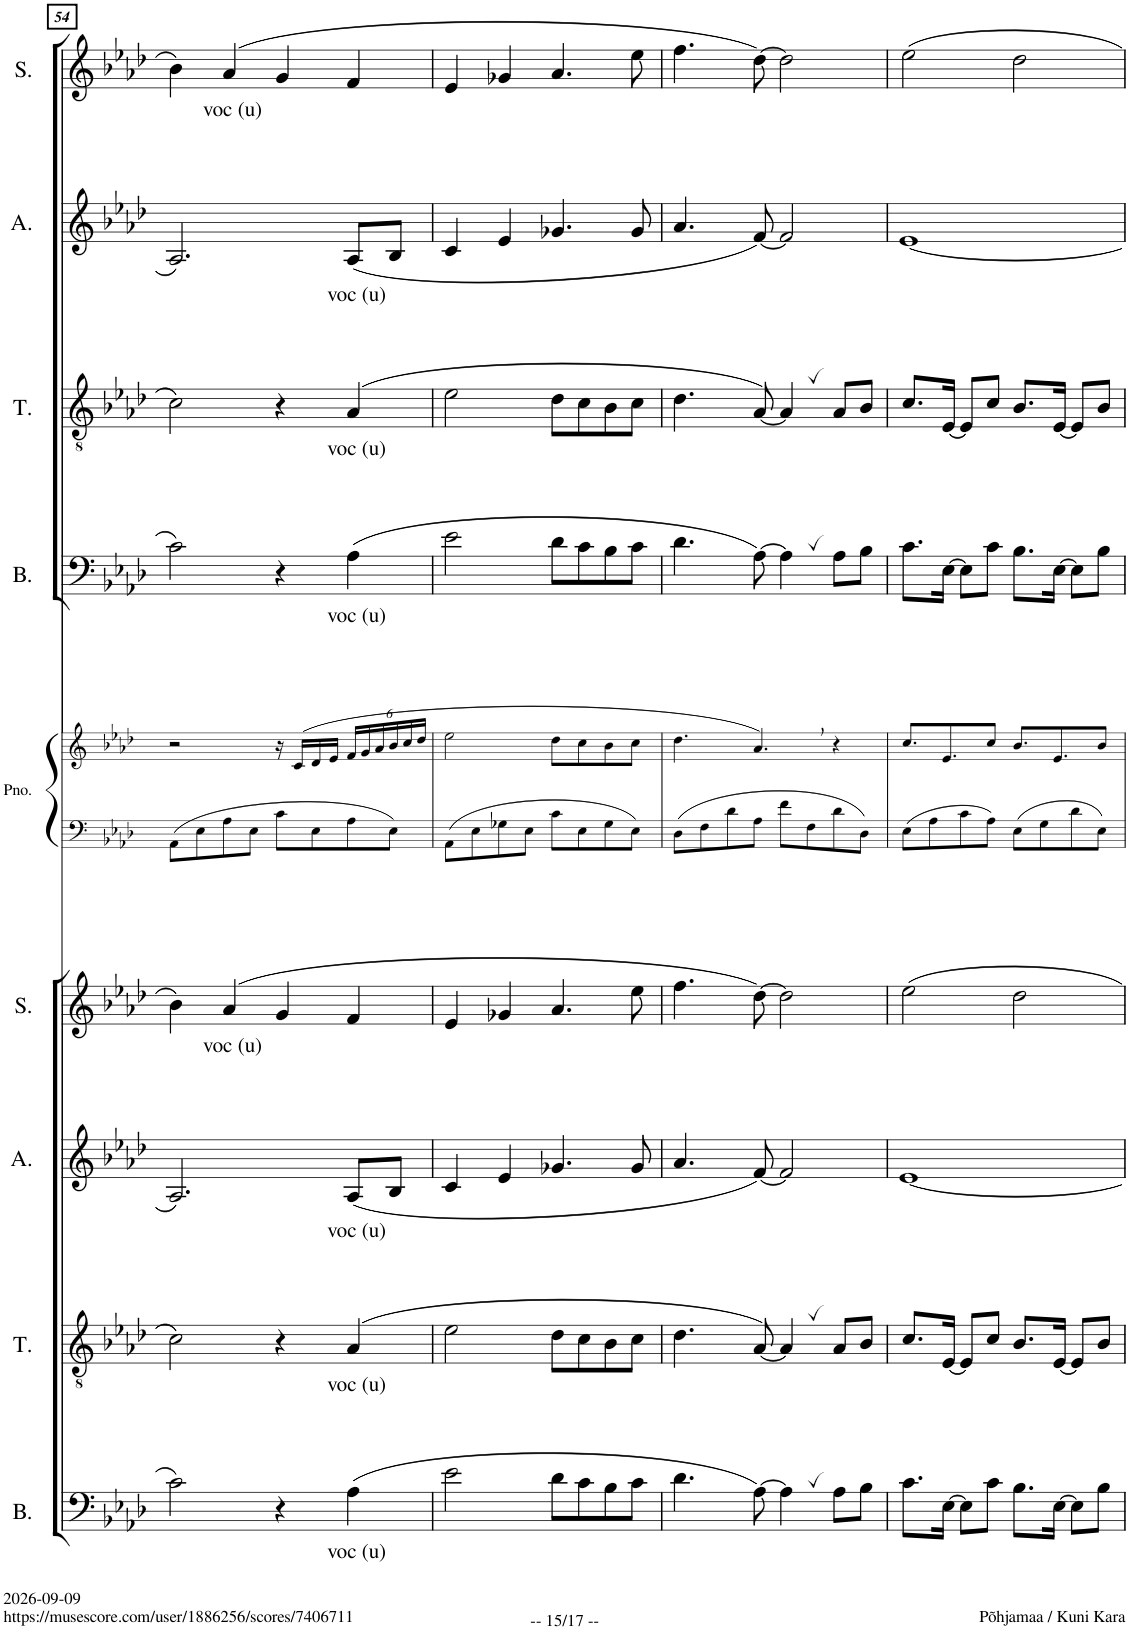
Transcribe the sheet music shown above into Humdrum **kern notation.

**kern	**text	**kern	**text	**kern	**text	**kern	**text	**kern	**kern	**kern	**text	**kern	**text	**kern	**text	**kern	**text
*part9	*part9	*part8	*part8	*part7	*part7	*part6	*part6	*part5	*part5	*part4	*part4	*part3	*part3	*part2	*part2	*part1	*part1
*staff10	*staff10	*staff9	*staff9	*staff8	*staff8	*staff7	*staff7	*staff6	*staff5	*staff4	*staff4	*staff3	*staff3	*staff2	*staff2	*staff1	*staff1
*I"Bass	*	*I"Tenor	*	*I"Alto	*	*I"Soprano	*	*I"Piano	*	*I"Bass	*	*I"Tenor	*	*I"Alto	*	*I"Soprano	*
*I'B.	*	*I'T.	*	*I'A.	*	*I'S.	*	*I'Pno.	*	*I'B.	*	*I'T.	*	*I'A.	*	*I'S.	*
!!LO:PB:g=z
*clefF4	*	*clefGv2	*	*clefG2	*	*clefG2	*	*clefF4	*clefG2	*clefF4	*	*clefGv2	*	*clefG2	*	*clefG2	*
*	*	*	*	*Trd1c2	*	*	*	*	*	*	*	*	*	*Trd1c2	*	*	*
*k[b-e-a-d-]	*	*k[b-e-a-d-]	*	*k[b-e-a-d-]	*	*k[b-e-a-d-]	*	*k[b-e-a-d-]	*k[b-e-a-d-]	*k[b-e-a-d-]	*	*k[b-e-a-d-]	*	*k[b-e-a-d-]	*	*k[b-e-a-d-]	*
*M4/4	*	*M4/4	*	*M4/4	*	*M4/4	*	*M4/4	*M4/4	*M4/4	*	*M4/4	*	*M4/4	*	*M4/4	*
=54	=54	=54	=54	=54	=54	=54	=54	=54	=54	=54	=54	=54	=54	=54	=54	=54	=54
2c\	.	2c\	.	2.A-/	.	4b-\	.	8AA-\L	2r	2c\	.	2c\	.	2.A-/	.	4b-\	.
.	.	.	.	.	.	.	.	8E-\	.	.	.	.	.	.	.	.	.
!	!	!	!	!	!	!	!LO:LY:b	!	!	!	!	!	!	!	!	!	!LO:LY:b
.	.	.	.	.	.	(4a-/	voc (u)	8A-\	.	.	.	.	.	.	.	(4a-/	voc (u)
.	.	.	.	.	.	.	.	8E-\J	.	.	.	.	.	.	.	.	.
4r	.	4r	.	.	.	4g/	.	8c\L	16r	4r	.	4r	.	.	.	4g/	.
.	.	.	.	.	.	.	.	.	(16c/LL	.	.	.	.	.	.	.	.
.	.	.	.	.	.	.	.	8E-\	16d-/	.	.	.	.	.	.	.	.
.	.	.	.	.	.	.	.	.	16e-/JJ	.	.	.	.	.	.	.	.
!	!LO:LY:b	!	!LO:LY:b	!	!LO:LY:b	!	!	!	!	!	!	!	!	!	!	!	!
*	*	*	*	*	*	*	*	*	*Xbrackettup	*	*	*	*	*	*	*	*
!	!	!	!	!	!	!	!	!	!	!	!LO:LY:b	!	!LO:LY:b	!	!LO:LY:b	!	!
(4A-\	voc (u)	(4A-/	voc (u)	(8A-/L	voc (u)	4f/	.	8A-\	24f/LL	(4A-\	voc (u)	(4A-/	voc (u)	(8A-/L	voc (u)	4f/	.
.	.	.	.	.	.	.	.	.	24g/	.	.	.	.	.	.	.	.
.	.	.	.	.	.	.	.	.	24a-/	.	.	.	.	.	.	.	.
.	.	.	.	8B-/J	.	.	.	8E-\J	24b-/	.	.	.	.	8B-/J	.	.	.
.	.	.	.	.	.	.	.	.	24cc/	.	.	.	.	.	.	.	.
.	.	.	.	.	.	.	.	.	24dd-/JJ	.	.	.	.	.	.	.	.
=55	=55	=55	=55	=55	=55	=55	=55	=55	=55	=55	=55	=55	=55	=55	=55	=55	=55
2e-\	.	2e-\	.	4c/	.	4e-/	.	8AA-\L	2ee-\	2e-\	.	2e-\	.	4c/	.	4e-/	.
.	.	.	.	.	.	.	.	8E-\	.	.	.	.	.	.	.	.	.
.	.	.	.	4e-/	.	4g-X/	.	8G-X\	.	.	.	.	.	4e-/	.	4g-X/	.
.	.	.	.	.	.	.	.	8E-\J	.	.	.	.	.	.	.	.	.
8d-\L	.	8d-\L	.	4.g-X/	.	4.a-/	.	8c\L	8dd-\L	8d-\L	.	8d-\L	.	4.g-X/	.	4.a-/	.
8c\	.	8c\	.	.	.	.	.	8E-\	8cc\	8c\	.	8c\	.	.	.	.	.
8B-\	.	8B-\	.	.	.	.	.	8G-\	8b-\	8B-\	.	8B-\	.	.	.	.	.
8c\J	.	8c\J	.	8g-/	.	8ee-\	.	8E-\J	8cc\J	8c\J	.	8c\J	.	8g-/	.	8ee-\	.
=56	=56	=56	=56	=56	=56	=56	=56	=56	=56	=56	=56	=56	=56	=56	=56	=56	=56
4.d-\	.	4.d-\	.	4.a-/	.	4.ff\	.	8D-\L	4.dd-\	4.d-\	.	4.d-\	.	4.a-/	.	4.ff\	.
.	.	.	.	.	.	.	.	8F\	.	.	.	.	.	.	.	.	.
.	.	.	.	.	.	.	.	8d-\	.	.	.	.	.	.	.	.	.
[8A-\)	.	[8A-/)	.	[8f/)	.	[8dd-\)	.	8A-\J	4.a-,/)	[8A-\)	.	[8A-/)	.	[8f/)	.	[8dd-\)	.
4A-,\]	.	4A-,/]	.	2f/]	.	2dd-\]	.	8f\L	.	4A-,\]	.	4A-,/]	.	2f/]	.	2dd-\]	.
.	.	.	.	.	.	.	.	8F\	.	.	.	.	.	.	.	.	.
8A-\L	.	8A-/L	.	.	.	.	.	8d-\	4r	8A-\L	.	8A-/L	.	.	.	.	.
8B-\J	.	8B-/J	.	.	.	.	.	8D-\J	.	8B-\J	.	8B-/J	.	.	.	.	.
=57	=57	=57	=57	=57	=57	=57	=57	=57	=57	=57	=57	=57	=57	=57	=57	=57	=57
8.c\L	.	8.c/L	.	[1e-	.	2ee-\	.	8E-\L	8.cc/L	8.c\L	.	8.c/L	.	[1e-	.	2ee-\	.
.	.	.	.	.	.	.	.	8A-\	.	.	.	.	.	.	.	.	.
[16E-\Jk	.	[16E-/Jk	.	.	.	.	.	.	8.e-/	[16E-\Jk	.	[16E-/Jk	.	.	.	.	.
8E-\L]	.	8E-/L]	.	.	.	.	.	8c\	.	8E-\L]	.	8E-/L]	.	.	.	.	.
8c\J	.	8c/J	.	.	.	.	.	8A-\J	8cc/J	8c\J	.	8c/J	.	.	.	.	.
8.B-\L	.	8.B-/L	.	.	.	2dd-\	.	8E-\L	8.b-/L	8.B-\L	.	8.B-/L	.	.	.	2dd-\	.
.	.	.	.	.	.	.	.	8G\	.	.	.	.	.	.	.	.	.
[16E-\Jk	.	[16E-/Jk	.	.	.	.	.	.	8.e-/	[16E-\Jk	.	[16E-/Jk	.	.	.	.	.
8E-\L]	.	8E-/L]	.	.	.	.	.	8d-\	.	8E-\L]	.	8E-/L]	.	.	.	.	.
8B-\J	.	8B-/J	.	.	.	.	.	8E-\J	8b-/J	8B-\J	.	8B-/J	.	.	.	.	.
=	=	=	=	=	=	=	=	=	=	=	=	=	=	=	=	=	=
*-	*-	*-	*-	*-	*-	*-	*-	*-	*-	*-	*-	*-	*-	*-	*-	*-	*-
